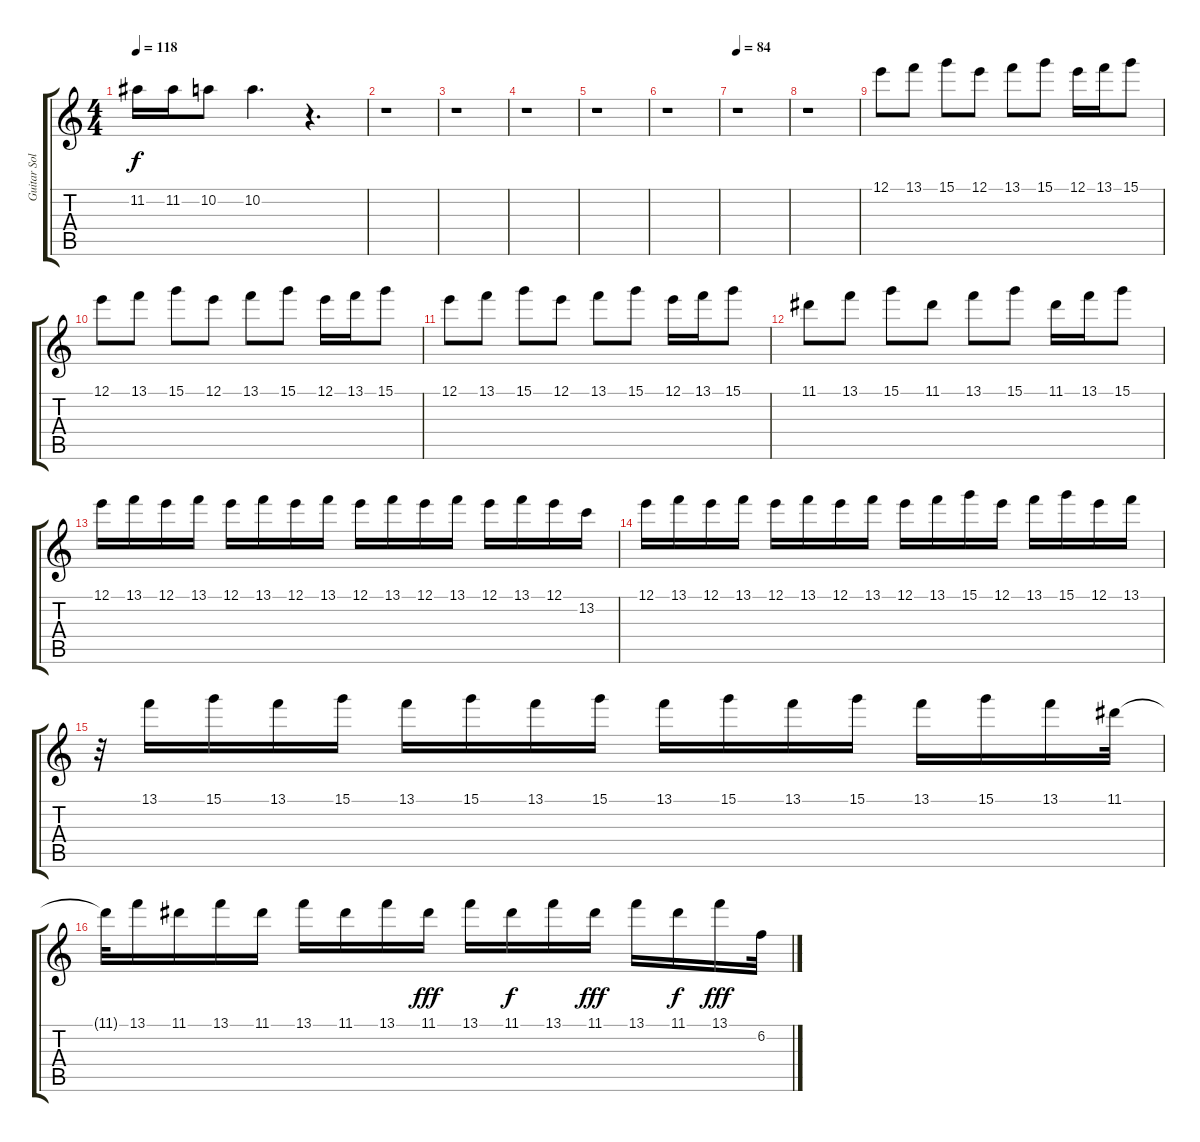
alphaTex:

\track ("Guitar Solo-Pete" "Guitar Sol") {instrument overdrivenguitar}
\staff {score tabs}
\tuning (E4 B3 G3 D3 A2 E2) {hide}
\ts (4 4)
\tempo 118
\clef g2
\ks c
11.2{t}.16{dy f} 11.2.16 10.2.8 10.2.4{d} r.4{d} |
r.1 |
r.1 |
r.1 |
r.1 |
r.1 |
\tempo 84
r.1 |
r.1 |
12.1.8 13.1.8 15.1.8 12.1.8 13.1.8 15.1.8 12.1.16 13.1.16 15.1.8 |
12.1.8 13.1.8 15.1.8 12.1.8 13.1.8 15.1.8 12.1.16 13.1.16 15.1.8 |
12.1.8 13.1.8 15.1.8 12.1.8 13.1.8 15.1.8 12.1.16 13.1.16 15.1.8 |
11.1.8 13.1.8 15.1.8 11.1.8 13.1.8 15.1.8 11.1.16 13.1.16 15.1.8 |
12.1.16 13.1.16 12.1.16 13.1.16 12.1.16 13.1.16 12.1.16 13.1.16 12.1.16 13.1.16 12.1.16 13.1.16 12.1.16 13.1.16 12.1.16 13.2.16 |
12.1.16 13.1.16 12.1.16 13.1.16 12.1.16 13.1.16 12.1.16 13.1.16 12.1.16 13.1.16 15.1.16 12.1.16 13.1.16 15.1.16 12.1.16 13.1.16 |
r.32 13.1.16 15.1.16 13.1.16 15.1.16 13.1.16 15.1.16 13.1.16 15.1.16 13.1.16 15.1.16 13.1.16 15.1.16 13.1.16 15.1.16 13.1.16 11.1.32 |
11.1{t}.32 13.1.16 11.1.16 13.1.16 11.1.16 13.1.16 11.1.16 13.1.16 11.1.16{dy fff} 13.1.16 11.1.16{dy f} 13.1.16 11.1.16{dy fff} 13.1.16 11.1.16{dy f} 13.1.16{dy fff} 6.2.32
